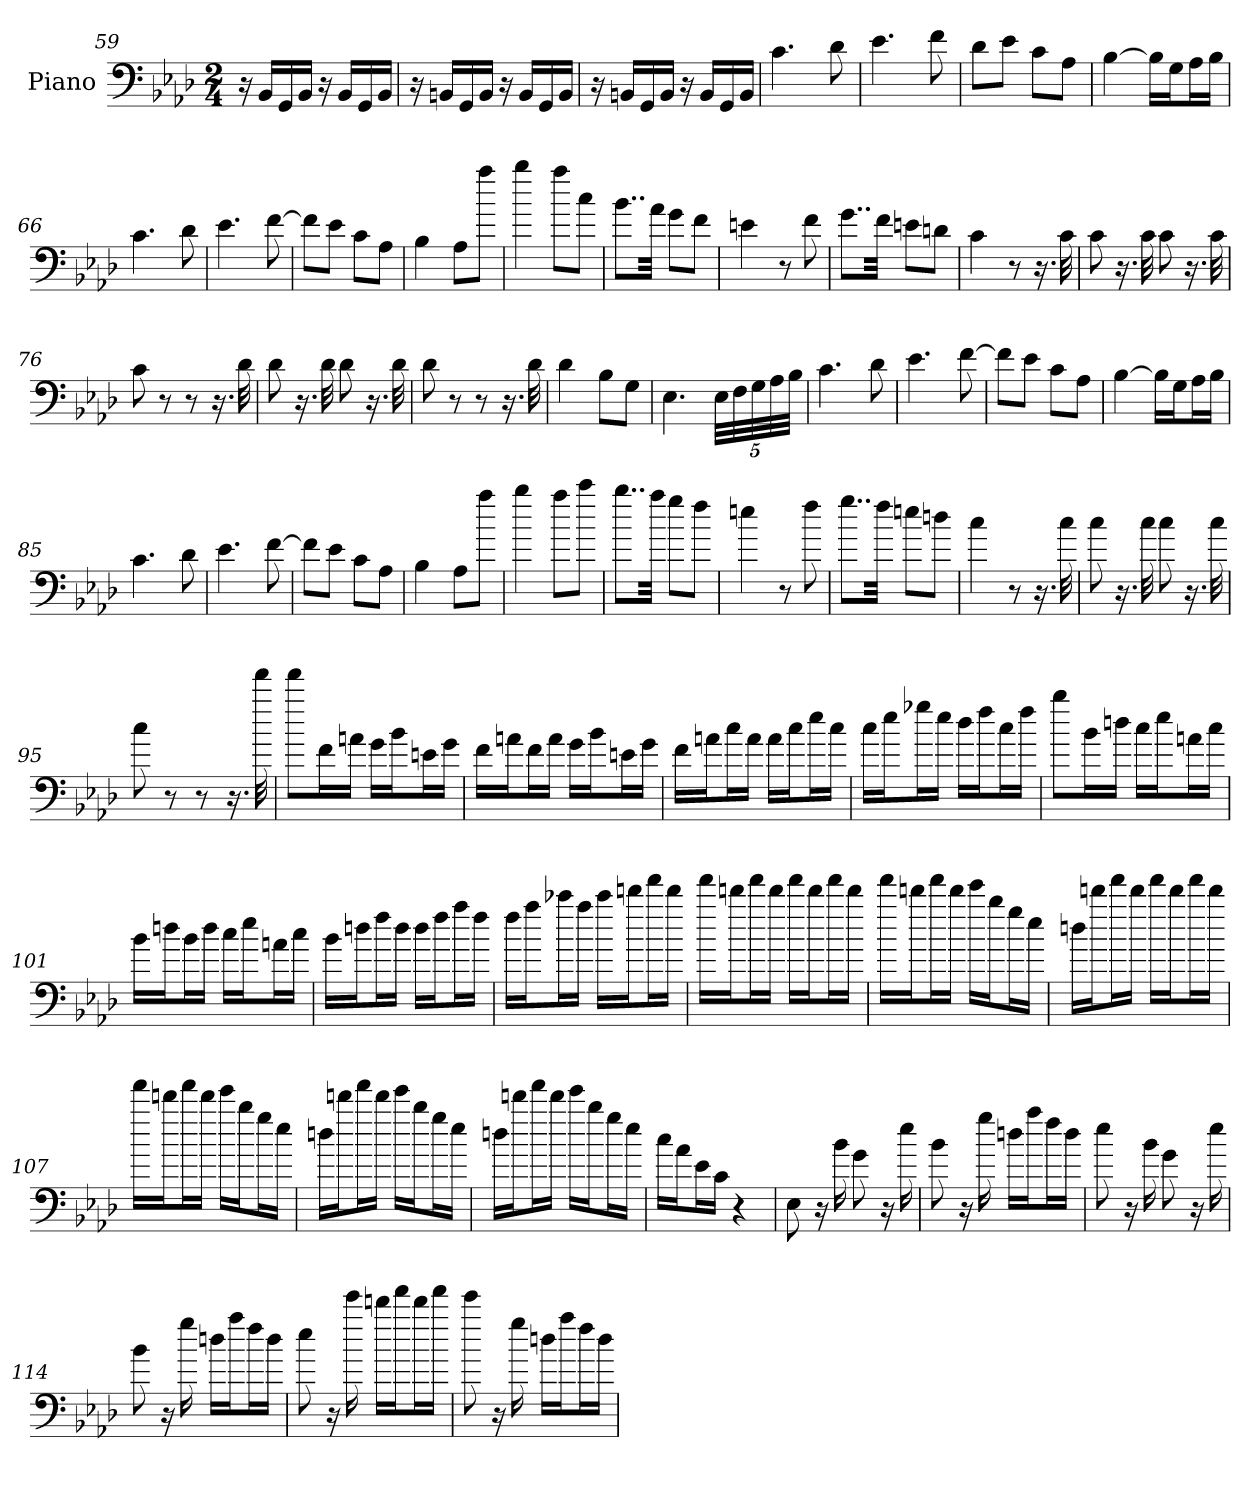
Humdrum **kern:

**kern
*part1
*staff1
*I"Piano
*I'Pno
*clefF4
*k[b-e-a-d-]
*A-:
*M2/4
=59
16r
16BB-/LL
16GG/
16BB-/JJ
16r
16BB-/LL
16GG/
16BB-/JJ
=60
16r
16BBn/LL
16GG/
16BB/JJ
16r
16BB/LL
16GG/
16BB/JJ
=61
16r
16BBn/LL
16GG/
16BB/JJ
16r
16BB/LL
16GG/
16BB/JJ
=62
4.c
8d-
=63
4.e-
8f
=64
8d-\L
8e-\J
8c\L
8A-\J
=65
[4B-
16B-\LL]
16G\J
16A-\L
16B-\JJ
=66
4.c
8d-
=67
4.e-
[8f
=68
8f\L]
8e-\J
8c\L
8A-\J
=69
4B-
8A-\L
8aa-\J
=70
4bb-
8aa-\L
8cc\J
=71
8..b-\L
32a-\Jkk
8g\L
8f\J
=72
4en
8r
8f
=73
8..g\L
32f\Jkk
8en\L
8dn\J
=74
4c
8r
16.r
32c
=75
8c
16.r
32c
8c
16.r
32c
=76
8c
8r
8r
16.r
32d-
=77
8d-
16.r
32d-
8d-
16.r
32d-
=78
8d-
8r
8r
16.r
32d-
=79
4d-
8B-\L
8G\J
=80
4.E-
40E-\LLL
40F\
40G\
40A-\
40B-\JJJ
=81
4.c
8d-
=82
4.e-
[8f
=83
8f\L]
8e-\J
8c\L
8A-\J
=84
[4B-
16B-\LL]
16G\J
16A-\L
16B-\JJ
=85
4.c
8d-
=86
4.e-
[8f
=87
8f\L]
8e-\J
8c\L
8A-\J
=88
4B-
8A-\L
8aa-\J
=89
4bb-
8aa-\L
8ccc\J
=90
8..bb-\L
32aa-\Jkk
8gg\L
8ff\J
=91
4een
8r
8ff
=92
8..gg\L
32ff\Jkk
8een\L
8ddn\J
=93
4cc
8r
16.r
32cc
=94
8cc
16.r
32cc
8cc
16.r
32cc
=95
8cc
8r
8r
16.r
32fff
=96
8fff\L
16f\L
16an\JJ
16g\LL
16b-\J
16en\L
16g\JJ
=97
16f\LL
16an\J
16f\L
16a\JJ
16g\LL
16b-\J
16en\L
16g\JJ
=98
16f\LL
16an\J
16cc\L
16a\JJ
16a\LL
16cc\J
16ee-\L
16cc\JJ
=99
16cc\LL
16ee-\J
16gg-X\L
16ee-\JJ
16dd-\LL
16ff\J
16cc\L
16ff\JJ
=100
8bb-\L
16b-\L
16ddn\JJ
16cc\LL
16ee-\J
16an\L
16cc\JJ
=101
16b-\LL
16ddn\J
16b-\L
16dd\JJ
16cc\LL
16ee-\J
16an\L
16cc\JJ
=102
16b-\LL
16ddn\J
16ff\L
16dd\JJ
16dd\LL
16ff\J
16aa-\L
16ff\JJ
=103
16ff\LL
16aa-\J
16ccc-X\L
16aa-\JJ
16ccc-\LL
16dddn\J
16fff\L
16ddd\JJ
=104
16fff\LL
16dddn\J
16fff\L
16ddd\JJ
16fff\LL
16ddd\J
16fff\L
16ddd\JJ
=105
16fff\LL
16dddn\J
16fff\L
16ddd\JJ
16eee-\LL
16bb-\J
16gg\L
16ee-\JJ
=106
16ddn\LL
16dddn\J
16fff\L
16ddd\JJ
16fff\LL
16ddd\J
16fff\L
16ddd\JJ
=107
16fff\LL
16dddn\J
16fff\L
16ddd\JJ
16eee-\LL
16bb-\J
16gg\L
16ee-\JJ
=108
16ddn\LL
16dddn\J
16fff\L
16ddd\JJ
16eee-\LL
16bb-\J
16gg\L
16ee-\JJ
=109
16ddn\LL
16dddn\J
16fff\L
16ddd\JJ
16eee-\LL
16bb-\J
16gg\L
16ee-\JJ
=110
16cc\LL
16a-\J
16e-\L
16c\JJ
4r
=111
8E-
16r
16b-
8g
16r
16ee-
=112
8b-
16r
16gg
16ddn\LL
16aa-\J
16ff\L
16dd\JJ
=113
8ee-
16r
16b-
8g
16r
16ee-
=114
8b-
16r
16gg
16ddn\LL
16aa-\J
16ff\L
16dd\JJ
=115
8ee-
16r
16eee-
16dddn\LL
16fff\J
16ddd\L
16fff\JJ
=116
8eee-
16r
16gg
16ddn\LL
16aa-\J
16ff\L
16dd\JJ
=
*-
